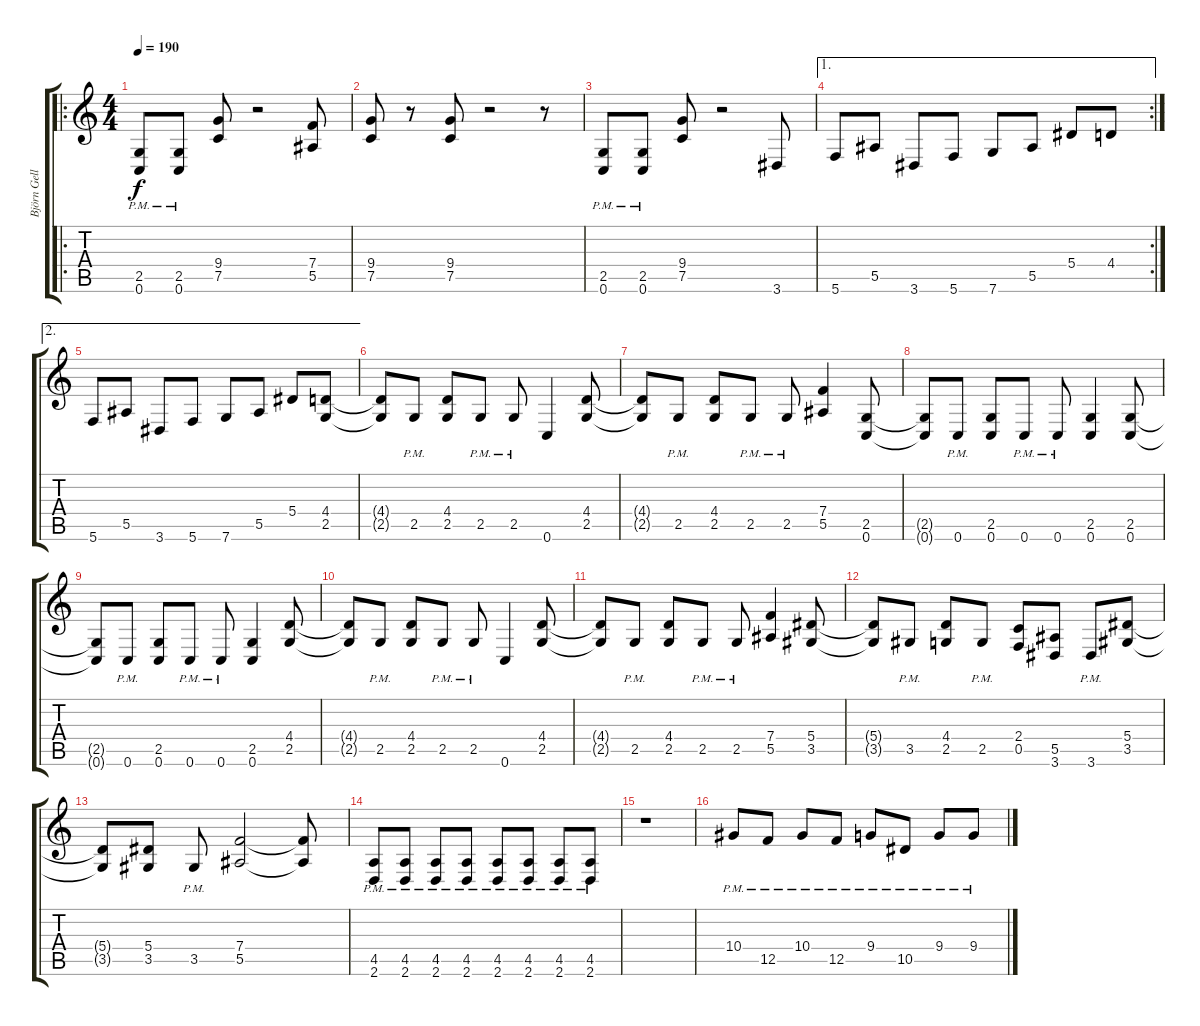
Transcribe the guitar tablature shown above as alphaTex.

\track ("Björn Gellotte" "Björn Gell") {instrument distortionguitar}
\staff {score tabs}
\tuning (C4 G3 Eb3 Bb2 F2 C2) {hide}
\ro
\ts (4 4)
\tempo 190
\clef g2
\ks c
(2.5{pm} 0.6{pm}).8{dy f} (2.5{pm} 0.6{pm}).8 (9.4 7.5).8 r.2 (7.4 5.5).8 |
(9.4 7.5).8 r.8 (9.4 7.5).8 r.2 r.8 |
(2.5{pm} 0.6{pm}).8 (2.5{pm} 0.6{pm}).8 (9.4 7.5).8 r.2 3.6.8 |
\ae 1
\rc 2
5.6.8 5.5.8 3.6.8 5.6.8 7.6.8 5.5.8 5.4.8 4.4.8 |
\ae 2
5.6.8 5.5.8 3.6.8 5.6.8 7.6.8 5.5.8 5.4.8 (4.4 2.5).8 |
(4.4{t} 2.5{t}).8 2.5{pm}.8 (4.4 2.5).8 2.5{pm}.8 2.5{pm}.8 0.6.4 (4.4 2.5).8 |
(4.4{t} 2.5{t}).8 2.5{pm}.8 (4.4 2.5).8 2.5{pm}.8 2.5{pm}.8 (7.4 5.5).4 (2.5 0.6).8 |
(2.5{t} 0.6{t}).8 0.6{pm}.8 (2.5 0.6).8 0.6{pm}.8 0.6{pm}.8 (2.5 0.6).4 (2.5 0.6).8 |
(2.5{t} 0.6{t}).8 0.6{pm}.8 (2.5 0.6).8 0.6{pm}.8 0.6{pm}.8 (2.5 0.6).4 (4.4 2.5).8 |
(4.4{t} 2.5{t}).8 2.5{pm}.8 (4.4 2.5).8 2.5{pm}.8 2.5{pm}.8 0.6.4 (4.4 2.5).8 |
(4.4{t} 2.5{t}).8 2.5{pm}.8 (4.4 2.5).8 2.5{pm}.8 2.5{pm}.8 (7.4 5.5).4 (5.4 3.5).8 |
(5.4{t} 3.5{t}).8 3.5{pm}.8 (4.4 2.5).8 2.5{pm}.8 (2.4 0.5).8 (5.5 3.6).8 3.6{pm}.8 (5.4 3.5).8 |
(5.4{t} 3.5{t}).8 (5.4 3.5).8 3.5{pm}.8 (7.4 5.5).2 (7.4{t} 5.5{t}).8 |
(4.5{pm} 2.6{pm}).8 (4.5{pm} 2.6{pm}).8 (4.5{pm} 2.6{pm}).8 (4.5{pm} 2.6{pm}).8 (4.5{pm} 2.6{pm}).8 (4.5{pm} 2.6{pm}).8 (4.5{pm} 2.6{pm}).8 (4.5{pm} 2.6{pm}).8 |
r.1 |
10.4{pm}.8 12.5{pm}.8 10.4{pm}.8 12.5{pm}.8 9.4{pm}.8 10.5{pm}.8 9.4{pm}.8 9.4{pm}.8
